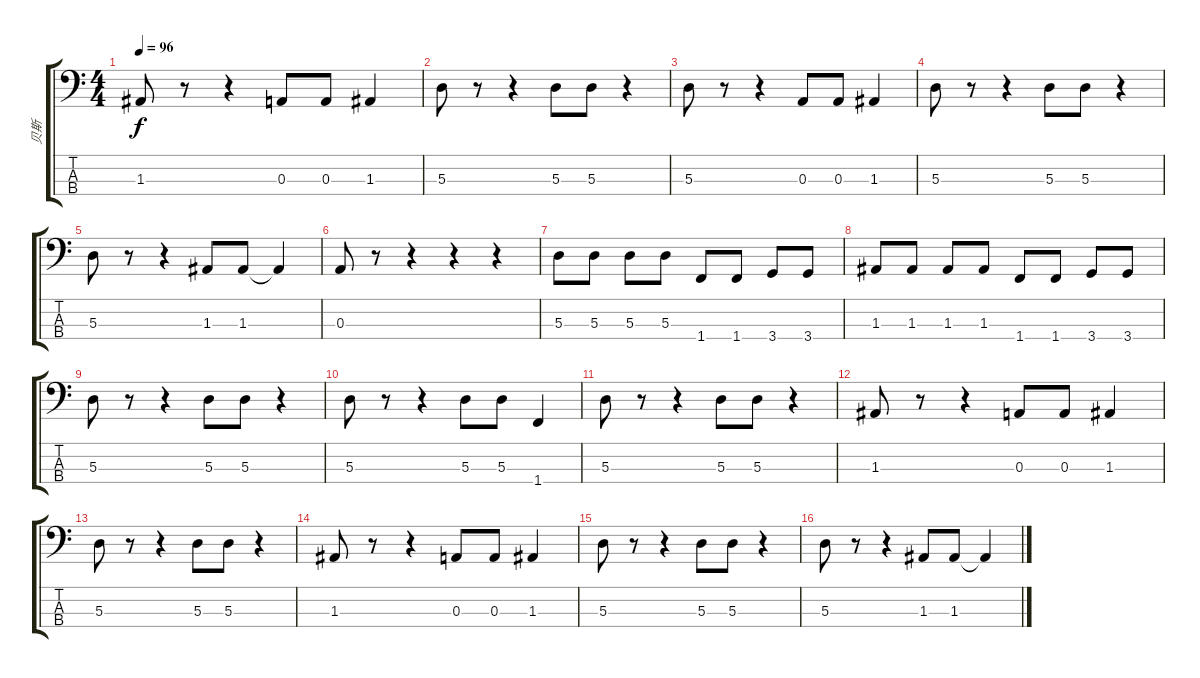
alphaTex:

\track ("贝斯" "贝斯") {instrument electricbassfinger}
\staff {score tabs}
\tuning (G2 D2 A1 E1) {hide}
\ts (4 4)
\tempo 96
\clef f4
\ks c
1.3.8{dy f} r.8 r.4 0.3.8 0.3.8 1.3.4 |
5.3.8 r.8 r.4 5.3.8 5.3.8 r.4 |
5.3.8 r.8 r.4 0.3.8 0.3.8 1.3.4 |
5.3.8 r.8 r.4 5.3.8 5.3.8 r.4 |
5.3.8 r.8 r.4 1.3.8 1.3.8 1.3{t}.4 |
0.3.8 r.8 r.4 r.4 r.4 |
5.3.8 5.3.8 5.3.8 5.3.8 1.4.8 1.4.8 3.4.8 3.4.8 |
1.3.8 1.3.8 1.3.8 1.3.8 1.4.8 1.4.8 3.4.8 3.4.8 |
5.3.8 r.8 r.4 5.3.8 5.3.8 r.4 |
5.3.8 r.8 r.4 5.3.8 5.3.8 1.4.4 |
5.3.8 r.8 r.4 5.3.8 5.3.8 r.4 |
1.3.8 r.8 r.4 0.3.8 0.3.8 1.3.4 |
5.3.8 r.8 r.4 5.3.8 5.3.8 r.4 |
1.3.8 r.8 r.4 0.3.8 0.3.8 1.3.4 |
5.3.8 r.8 r.4 5.3.8 5.3.8 r.4 |
5.3.8 r.8 r.4 1.3.8 1.3.8 1.3{t}.4
